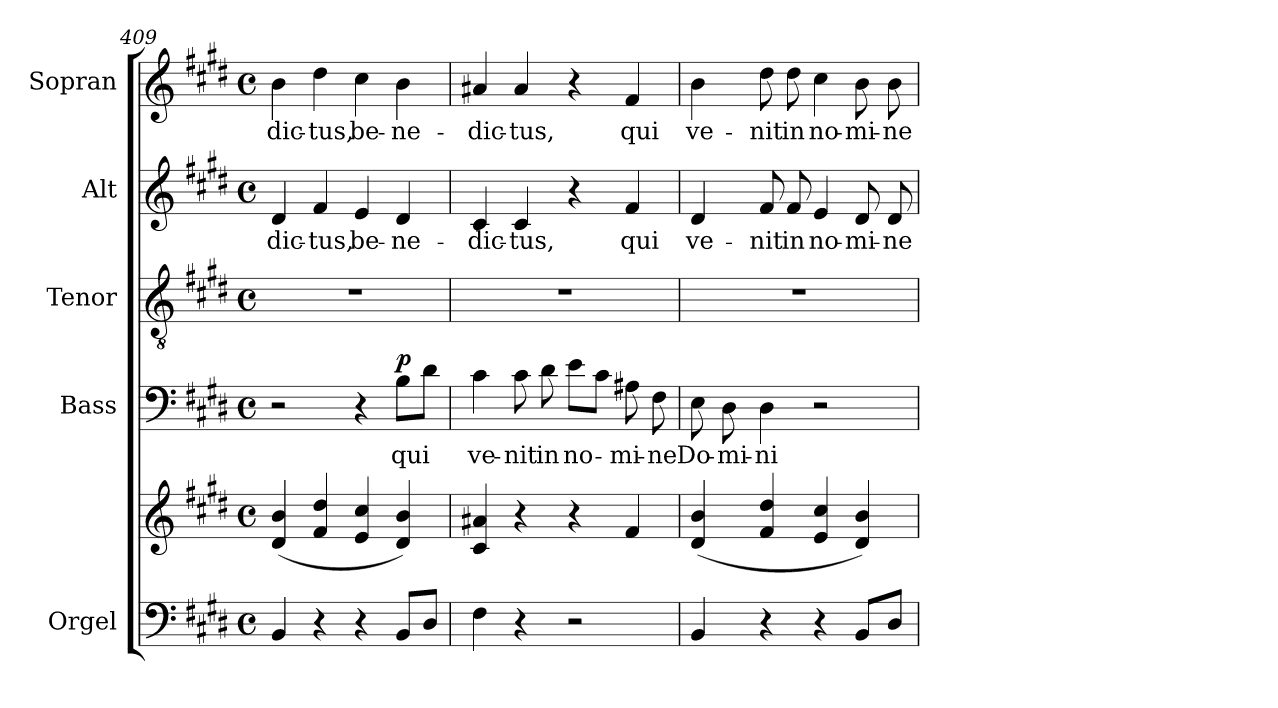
**kern	**kern	**kern	**text	**dynam	**kern	**kern	**text	**kern	**text
*part5	*part5	*part4	*part4	*part4	*part3	*part2	*part2	*part1	*part1
*staff6	*staff5	*staff4	*staff4	*staff4	*staff3	*staff2	*staff2	*staff1	*staff1
*I"Orgel	*	*I"Bass	*	*	*I"Tenor	*I"Alt	*	*I"Sopran	*
*I'Org.	*	*I'B.	*	*	*I'T.	*I'A.	*	*I'S.	*
!!LO:PB:g=z
*clefF4	*clefG2	*clefF4	*	*	*clefGv2	*clefG2	*	*clefG2	*
*k[f#c#g#d#]	*k[f#c#g#d#]	*k[f#c#g#d#]	*	*	*k[f#c#g#d#]	*k[f#c#g#d#]	*	*k[f#c#g#d#]	*
*E:	*E:	*E:	*	*	*E:	*E:	*	*E:	*
*M4/4	*M4/4	*M4/4	*	*	*M4/4	*M4/4	*	*M4/4	*
*met(c)	*met(c)	*met(c)	*	*	*met(c)	*met(c)	*	*met(c)	*
=409	=409	=409	=409	=409	=409	=409	=409	=409	=409
!	!	!	!	!	!	!	!LO:LY:b	!	!LO:LY:b
4BB/	(<4d#/ 4b/	2r	.	.	1r	4d#/	-dic-	4b\	-dic-
!	!	!	!	!	!	!	!LO:LY:b	!	!LO:LY:b
4r	4f#/ 4dd#/	.	.	.	.	4f#/	-tus,	4dd#\	-tus,
!	!	!	!	!	!	!	!LO:LY:b	!	!LO:LY:b
4r	4e/ 4cc#/	4r	.	.	.	4e/	be-	4cc#\	be-
!	!	!	!LO:LY:b	!LO:DY:a	!	!	!LO:LY:b	!	!LO:LY:b
8BB/L	4d#/ 4b/)	8B\L	qui	p	.	4d#/	-ne-	4b\	-ne-
8D#/J	.	8d#\J	.	.	.	.	.	.	.
=410	=410	=410	=410	=410	=410	=410	=410	=410	=410
!	!	!	!LO:LY:b	!	!	!	!LO:LY:b	!	!LO:LY:b
4F#\	4c#/ 4a#X/	4c#\	ve-	.	1r	4c#/	-dic-	4a#X/	-dic-
!	!	!	!LO:LY:b	!	!	!	!LO:LY:b	!	!LO:LY:b
4r	4r	8c#\	-nit	.	.	4c#/	-tus,	4a#/	-tus,
!	!	!	!LO:LY:b	!	!	!	!	!	!
.	.	8d#\	in	.	.	.	.	.	.
!	!	!	!LO:LY:b	!	!	!	!	!	!
2r	4r	8e\L	no-	.	.	4r	.	4r	.
.	.	8c#\J	.	.	.	.	.	.	.
!	!	!	!LO:LY:b	!	!	!	!LO:LY:b	!	!LO:LY:b
.	4f#/	8A#X\	-mi-	.	.	4f#/	qui	4f#/	qui
!	!	!	!LO:LY:b	!	!	!	!	!	!
.	.	8F#\	-ne	.	.	.	.	.	.
=411	=411	=411	=411	=411	=411	=411	=411	=411	=411
!	!	!	!LO:LY:b	!	!	!	!LO:LY:b	!	!LO:LY:b
4BB/	(<4d#/ 4b/	8E\	Do-	.	1r	4d#/	ve-	4b\	ve-
!	!	!	!LO:LY:b	!	!	!	!	!	!
.	.	8D#\	-mi-	.	.	.	.	.	.
!	!	!	!LO:LY:b	!	!	!	!LO:LY:b	!	!LO:LY:b
4r	4f#/ 4dd#/	4D#\	-ni	.	.	8f#/	-nit	8dd#\	-nit
!	!	!	!	!	!	!	!LO:LY:b	!	!LO:LY:b
.	.	.	.	.	.	8f#/	in	8dd#\	in
!	!	!	!	!	!	!	!LO:LY:b	!	!LO:LY:b
4r	4e/ 4cc#/	2r	.	.	.	4e/	no-	4cc#\	no-
!	!	!	!	!	!	!	!LO:LY:b	!	!LO:LY:b
8BB/L	4d#/ 4b/)	.	.	.	.	8d#/	-mi-	8b\	-mi-
!	!	!	!	!	!	!	!LO:LY:b	!	!LO:LY:b
8D#/J	.	.	.	.	.	8d#/	-ne	8b\	-ne
=	=	=	=	=	=	=	=	=	=
*-	*-	*-	*-	*-	*-	*-	*-	*-	*-
